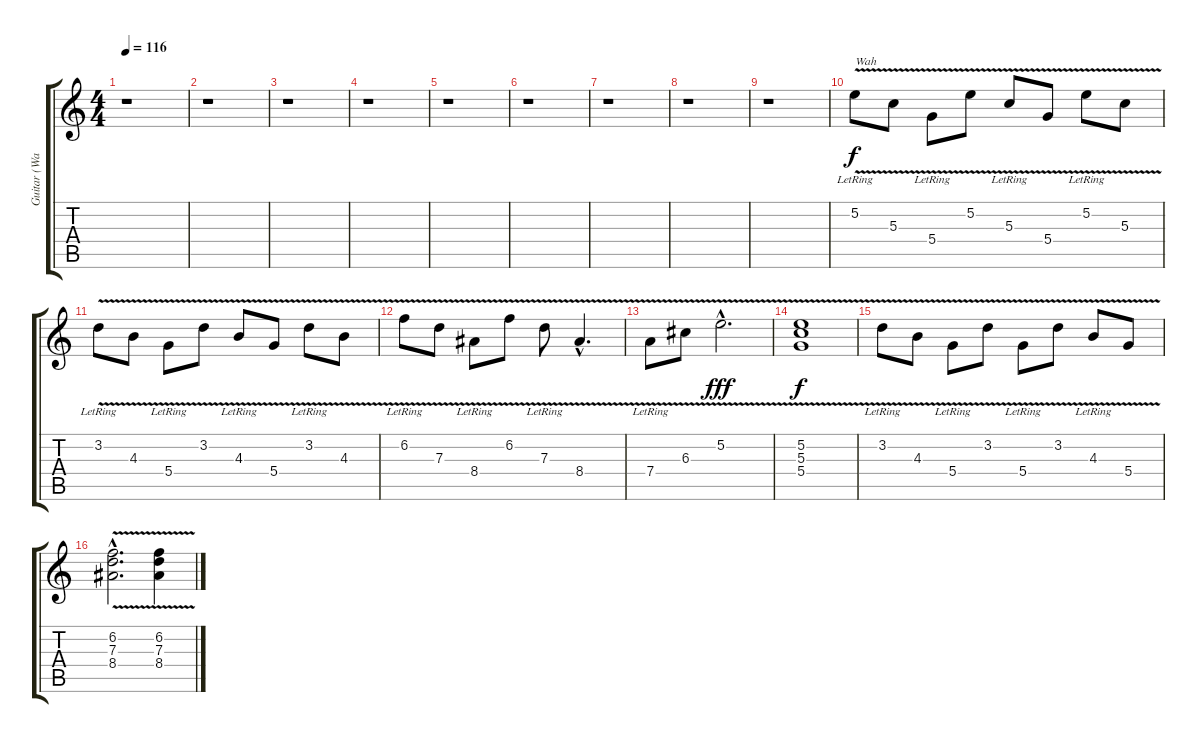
\track ("Guitar (Wah)" "Guitar (Wa") {instrument distortionguitar}
\staff {score tabs}
\tuning (E4 B3 G3 D3 A2 E2) {hide}
\ts (4 4)
\tempo 116
\clef g2
\ks c
r.1{dy f} |
r.1 |
r.1 |
r.1 |
r.1 |
r.1 |
r.1 |
r.1 |
r.1 |
5.2{v lr}.8{txt "Wah"} 5.3{v}.8 5.4{v lr}.8 5.2{v}.8 5.3{v lr}.8 5.4{v}.8 5.2{v lr}.8 5.3{v}.8 |
3.2{v lr}.8 4.3{v}.8 5.4{v lr}.8 3.2{v}.8 4.3{v lr}.8 5.4{v}.8 3.2{v lr}.8 4.3{v}.8 |
6.2{v lr}.8 7.3{v}.8 8.4{v lr}.8 6.2{v}.8 7.3{v lr}.8 8.4{v hac}.4{d} |
7.4{v lr}.8 6.3{v}.8 5.2{v hac}.2{d dy fff} |
(5.2 5.3{v} 5.4).1{dy f} |
3.2{v lr}.8 4.3{v}.8 5.4{v lr}.8 3.2{v}.8 5.4{v lr}.8 3.2{v}.8 4.3{v lr}.8 5.4{v}.8 |
(6.2{hac} 7.3{v hac} 8.4{hac}).2{d} (6.2 7.3{v} 8.4).4
